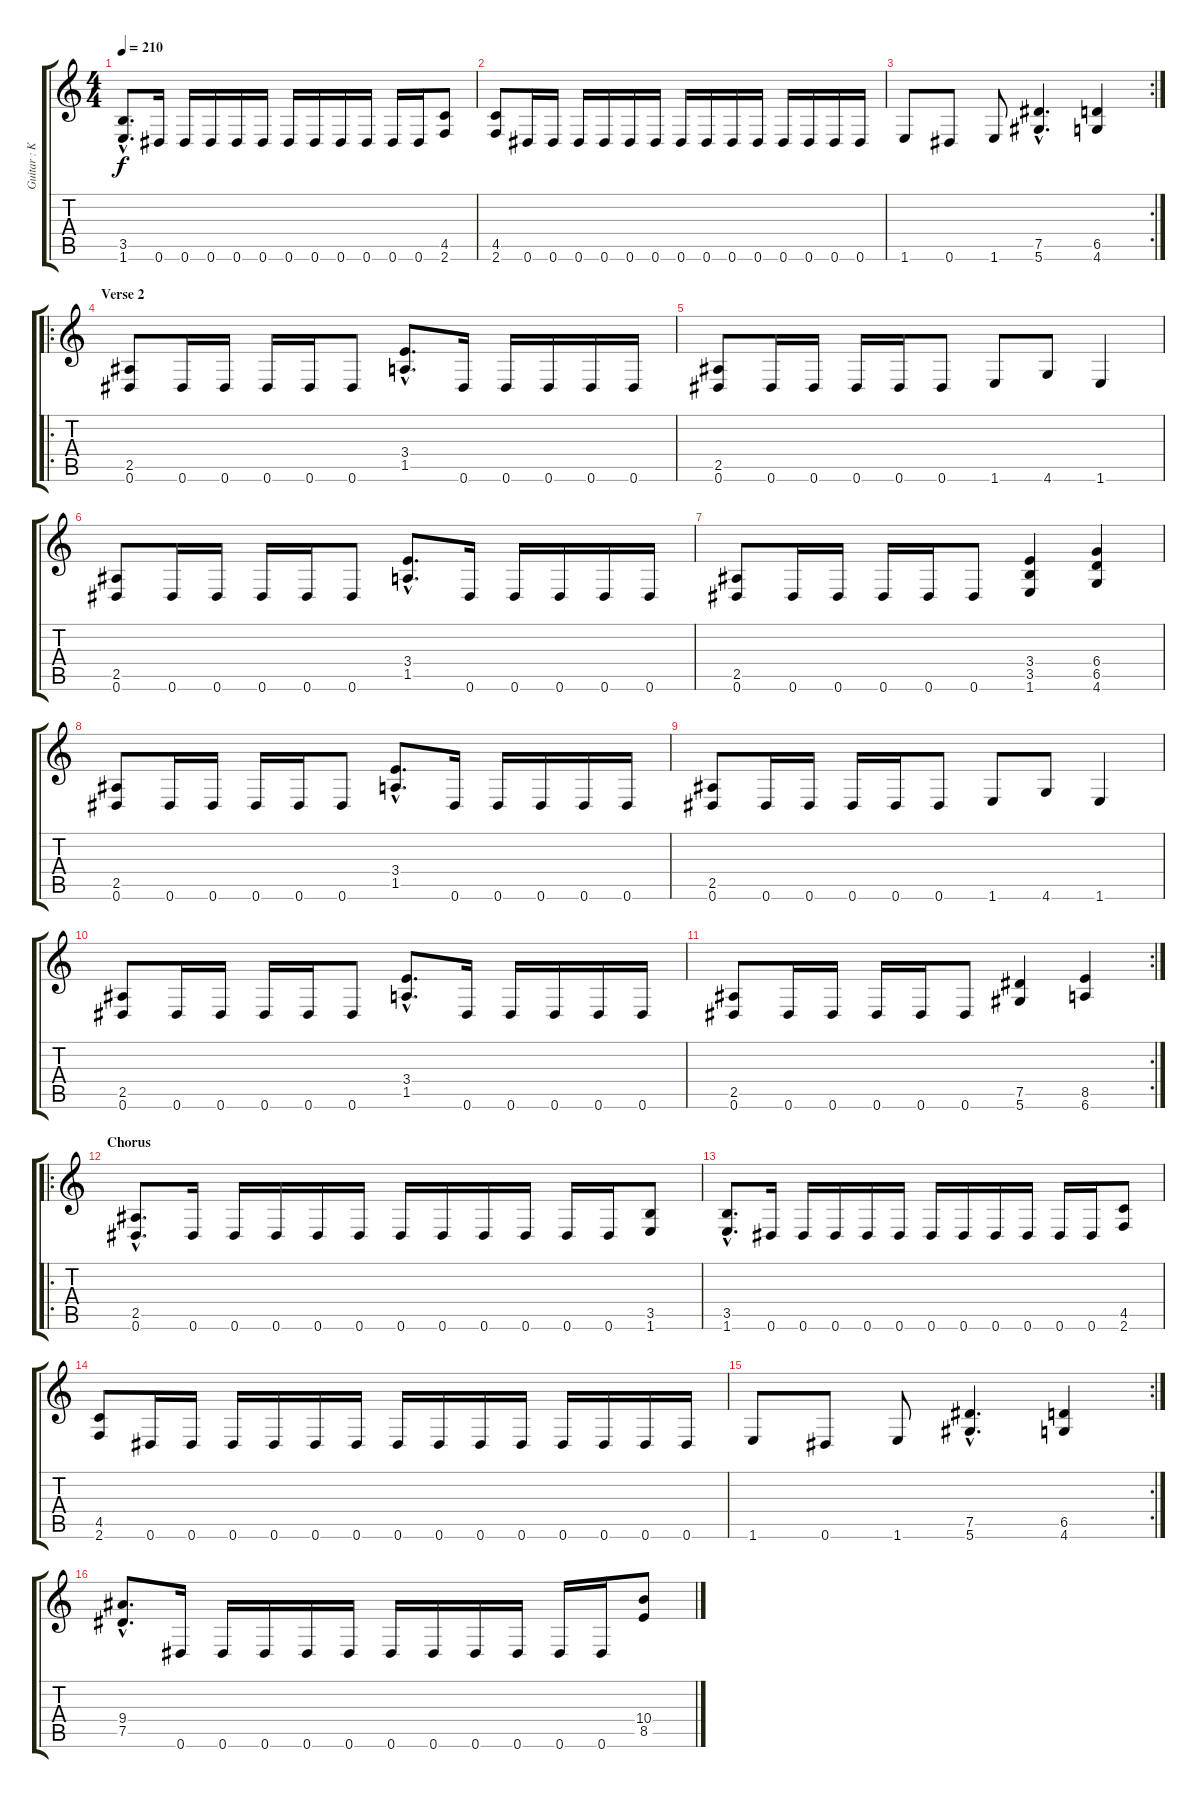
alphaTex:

\track ("Guitar : Kerry King" "Guitar : K") {instrument distortionguitar}
\staff {score tabs}
\tuning (Eb4 Bb3 Gb3 Db3 Ab2 Eb2) {hide}
\ts (4 4)
\tempo 210
\clef g2
\ks c
(3.5{hac} 1.6{hac}).8{d dy f} 0.6.16 0.6.16 0.6.16 0.6.16 0.6.16 0.6.16 0.6.16 0.6.16 0.6.16 0.6.16 0.6.16 (4.5 2.6).8 |
(4.5 2.6).8 0.6.16 0.6.16 0.6.16 0.6.16 0.6.16 0.6.16 0.6.16 0.6.16 0.6.16 0.6.16 0.6.16 0.6.16 0.6.16 0.6.16 |
\rc 2
1.6.8 0.6.8 1.6.8 (7.5{hac} 5.6{hac}).4{d} (6.5 4.6).4 |
\ro
\section ("" "Verse 2")
(2.5 0.6).8 0.6.16 0.6.16 0.6.16 0.6.16 0.6.8 (3.4{hac} 1.5{hac}).8{d} 0.6.16 0.6.16 0.6.16 0.6.16 0.6.16 |
(2.5 0.6).8 0.6.16 0.6.16 0.6.16 0.6.16 0.6.8 1.6.8 4.6.8 1.6.4 |
(2.5 0.6).8 0.6.16 0.6.16 0.6.16 0.6.16 0.6.8 (3.4{hac} 1.5{hac}).8{d} 0.6.16 0.6.16 0.6.16 0.6.16 0.6.16 |
(2.5 0.6).8 0.6.16 0.6.16 0.6.16 0.6.16 0.6.8 (3.4 3.5 1.6).4 (6.4 6.5 4.6).4 |
(2.5 0.6).8 0.6.16 0.6.16 0.6.16 0.6.16 0.6.8 (3.4{hac} 1.5{hac}).8{d} 0.6.16 0.6.16 0.6.16 0.6.16 0.6.16 |
(2.5 0.6).8 0.6.16 0.6.16 0.6.16 0.6.16 0.6.8 1.6.8 4.6.8 1.6.4 |
(2.5 0.6).8 0.6.16 0.6.16 0.6.16 0.6.16 0.6.8 (3.4{hac} 1.5{hac}).8{d} 0.6.16 0.6.16 0.6.16 0.6.16 0.6.16 |
\rc 2
(2.5 0.6).8 0.6.16 0.6.16 0.6.16 0.6.16 0.6.8 (7.5 5.6).4 (8.5 6.6).4 |
\ro
\section ("" "Chorus")
(2.5{hac} 0.6{hac}).8{d} 0.6.16 0.6.16 0.6.16 0.6.16 0.6.16 0.6.16 0.6.16 0.6.16 0.6.16 0.6.16 0.6.16 (3.5 1.6).8 |
(3.5{hac} 1.6{hac}).8{d} 0.6.16 0.6.16 0.6.16 0.6.16 0.6.16 0.6.16 0.6.16 0.6.16 0.6.16 0.6.16 0.6.16 (4.5 2.6).8 |
(4.5 2.6).8 0.6.16 0.6.16 0.6.16 0.6.16 0.6.16 0.6.16 0.6.16 0.6.16 0.6.16 0.6.16 0.6.16 0.6.16 0.6.16 0.6.16 |
\rc 2
1.6.8 0.6.8 1.6.8 (7.5{hac} 5.6{hac}).4{d} (6.5 4.6).4 |
(9.4{hac} 7.5{hac}).8{d} 0.6.16 0.6.16 0.6.16 0.6.16 0.6.16 0.6.16 0.6.16 0.6.16 0.6.16 0.6.16 0.6.16 (10.4 8.5).8
